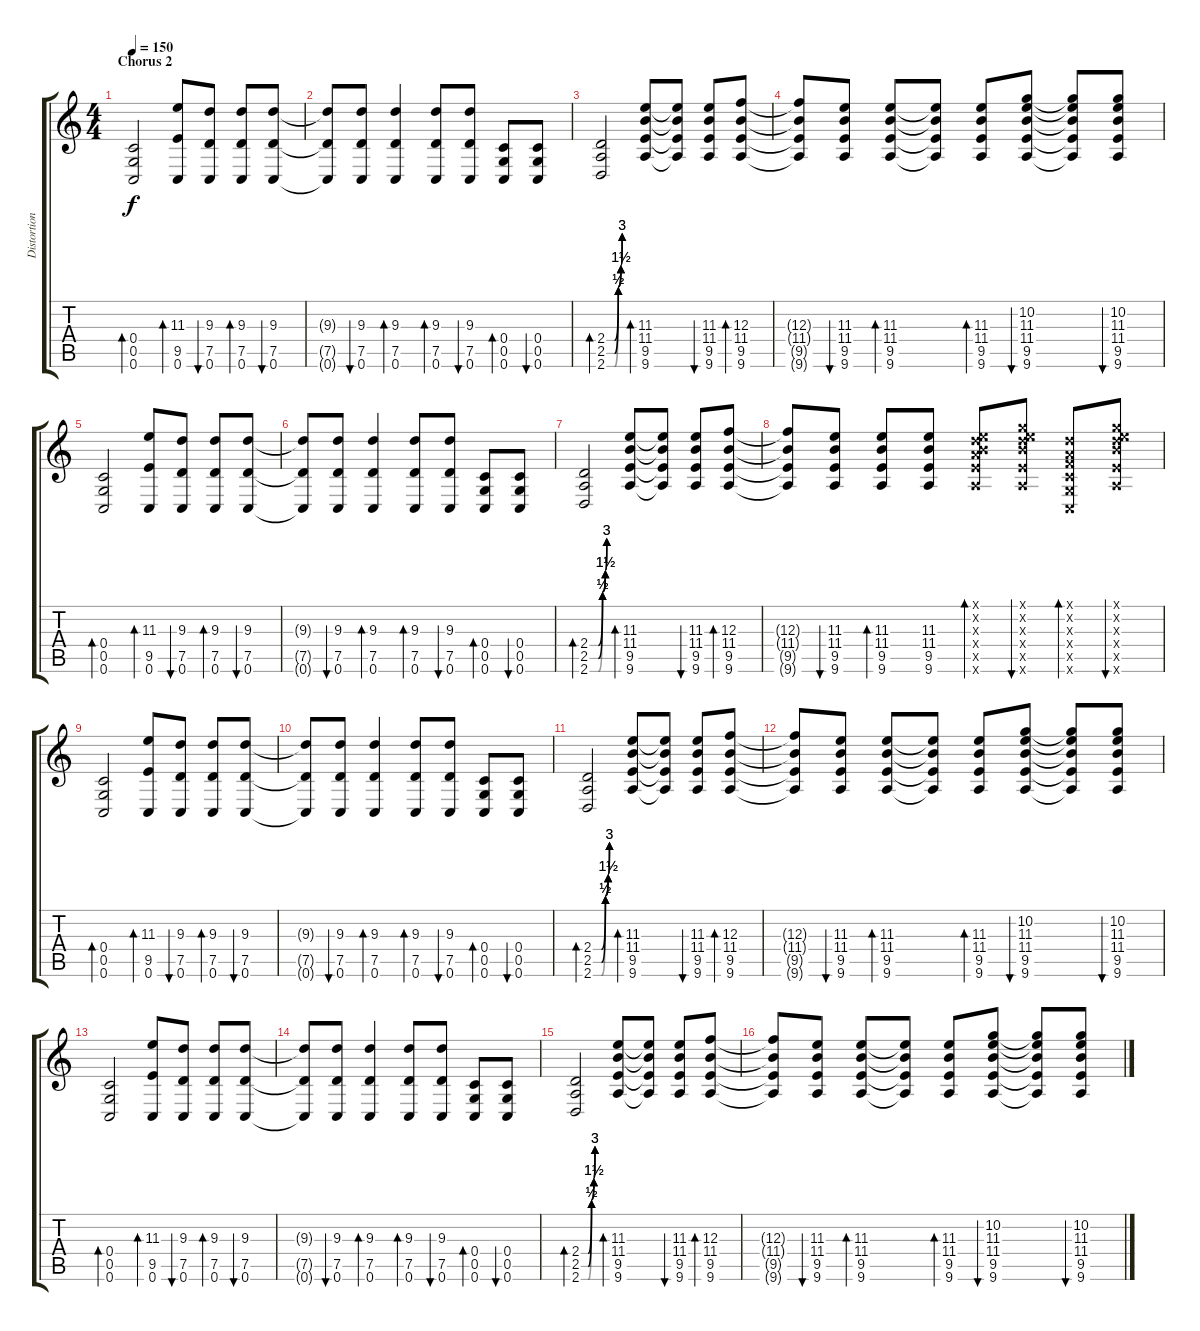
\track ("Distortion Guitar 2" "Distortion") {instrument distortionguitar}
\staff {score tabs}
\tuning (D4 A3 F3 C3 G2 C2) {hide}
\ts (4 4)
\section ("" "Chorus 2")
\tempo 150
\clef g2
\ks c
(0.4 0.5 0.6).2{bd 60 dy f} (11.3 9.5 0.6).8{bd 60} (9.3 7.5 0.6).8{bu 60} (9.3 7.5 0.6).8{bd 60} (9.3 7.5 0.6).8{bu 60} |
(9.3{t} 7.5{t} 0.6{t}).8 (9.3 7.5 0.6).8{bu 60} (9.3 7.5 0.6).4{bd 60} (9.3 7.5 0.6).8{bd 60} (9.3 7.5 0.6).8{bu 60} (0.4 0.5 0.6).8{bd 60} (0.4 0.5 0.6).8{bu 60} |
(2.4{be (custom 0 0 30 0 45 2 55 6 60 12)} 2.5{be (custom 0 0 30 0 45 2 55 6 60 12)} 2.6{be (custom 0 0 30 0 45 2 55 6 60 12)}).2{bd 60} (11.3 11.4 9.5 9.6).8{bd 60} (11.3{t} 11.4{t} 9.5{t} 9.6{t}).8 (11.3 11.4 9.5 9.6).8{bu 60} (12.3 11.4 9.5 9.6).8{bd 60} |
(12.3{t} 11.4{t} 9.5{t} 9.6{t}).8 (11.3 11.4 9.5 9.6).8{bu 60} (11.3 11.4 9.5 9.6).8{bd 60} (11.3{t} 11.4{t} 9.5{t} 9.6{t}).8 (11.3 11.4 9.5 9.6).8{bd 60} (10.2 11.3 11.4 9.5 9.6).8{bu 60} (10.2{t} 11.3{t} 11.4{t} 9.5{t} 9.6{t}).8 (10.2 11.3 11.4 9.5 9.6).8{bu 60} |
(0.4 0.5 0.6).2{bd 60} (11.3 9.5 0.6).8{bd 60} (9.3 7.5 0.6).8{bu 60} (9.3 7.5 0.6).8{bd 60} (9.3 7.5 0.6).8{bu 60} |
(9.3{t} 7.5{t} 0.6{t}).8 (9.3 7.5 0.6).8{bu 60} (9.3 7.5 0.6).4{bd 60} (9.3 7.5 0.6).8{bd 60} (9.3 7.5 0.6).8{bu 60} (0.4 0.5 0.6).8{bd 60} (0.4 0.5 0.6).8{bu 60} |
(2.4{be (custom 0 0 30 0 45 2 55 6 60 12)} 2.5{be (custom 0 0 30 0 45 2 55 6 60 12)} 2.6{be (custom 0 0 30 0 45 2 55 6 60 12)}).2{bd 60} (11.3 11.4 9.5 9.6).8{bd 60} (11.3{t} 11.4{t} 9.5{t} 9.6{t}).8 (11.3 11.4 9.5 9.6).8{bu 60} (12.3 11.4 9.5 9.6).8{bd 60} |
(12.3{t} 11.4{t} 9.5{t} 9.6{t}).8 (11.3 11.4 9.5 9.6).8{bu 60} (11.3 11.4 9.5 9.6).8{bd 60} (11.3 11.4 9.5 9.6).8 (0.1{x} 0.2{x} 11.3{x} 11.4{x} 9.5{x} 9.6{x}).8{bd 60} (0.1{x} 10.2{x} 11.3{x} 11.4{x} 9.5{x} 9.6{x}).8{bu 60} (0.1{x} 0.2{x} 0.3{x} 0.4{x} 0.5{x} 0.6{x}).8{bd 60} (0.1{x} 10.2{x} 11.3{x} 11.4{x} 9.5{x} 9.6{x}).8{bu 60} |
(0.4 0.5 0.6).2{bd 60} (11.3 9.5 0.6).8{bd 60} (9.3 7.5 0.6).8{bu 60} (9.3 7.5 0.6).8{bd 60} (9.3 7.5 0.6).8{bu 60} |
(9.3{t} 7.5{t} 0.6{t}).8 (9.3 7.5 0.6).8{bu 60} (9.3 7.5 0.6).4{bd 60} (9.3 7.5 0.6).8{bd 60} (9.3 7.5 0.6).8{bu 60} (0.4 0.5 0.6).8{bd 60} (0.4 0.5 0.6).8{bu 60} |
(2.4{be (custom 0 0 30 0 45 2 55 6 60 12)} 2.5{be (custom 0 0 30 0 45 2 55 6 60 12)} 2.6{be (custom 0 0 30 0 45 2 55 6 60 12)}).2{bd 60} (11.3 11.4 9.5 9.6).8{bd 60} (11.3{t} 11.4{t} 9.5{t} 9.6{t}).8 (11.3 11.4 9.5 9.6).8{bu 60} (12.3 11.4 9.5 9.6).8{bd 60} |
(12.3{t} 11.4{t} 9.5{t} 9.6{t}).8 (11.3 11.4 9.5 9.6).8{bu 60} (11.3 11.4 9.5 9.6).8{bd 60} (11.3{t} 11.4{t} 9.5{t} 9.6{t}).8 (11.3 11.4 9.5 9.6).8{bd 60} (10.2 11.3 11.4 9.5 9.6).8{bu 60} (10.2{t} 11.3{t} 11.4{t} 9.5{t} 9.6{t}).8 (10.2 11.3 11.4 9.5 9.6).8{bu 60} |
(0.4 0.5 0.6).2{bd 60} (11.3 9.5 0.6).8{bd 60} (9.3 7.5 0.6).8{bu 60} (9.3 7.5 0.6).8{bd 60} (9.3 7.5 0.6).8{bu 60} |
(9.3{t} 7.5{t} 0.6{t}).8 (9.3 7.5 0.6).8{bu 60} (9.3 7.5 0.6).4{bd 60} (9.3 7.5 0.6).8{bd 60} (9.3 7.5 0.6).8{bu 60} (0.4 0.5 0.6).8{bd 60} (0.4 0.5 0.6).8{bu 60} |
(2.4{be (custom 0 0 30 0 45 2 55 6 60 12)} 2.5{be (custom 0 0 30 0 45 2 55 6 60 12)} 2.6{be (custom 0 0 30 0 45 2 55 6 60 12)}).2{bd 60} (11.3 11.4 9.5 9.6).8{bd 60} (11.3{t} 11.4{t} 9.5{t} 9.6{t}).8 (11.3 11.4 9.5 9.6).8{bu 60} (12.3 11.4 9.5 9.6).8{bd 60} |
(12.3{t} 11.4{t} 9.5{t} 9.6{t}).8 (11.3 11.4 9.5 9.6).8{bu 60} (11.3 11.4 9.5 9.6).8{bd 60} (11.3{t} 11.4{t} 9.5{t} 9.6{t}).8 (11.3 11.4 9.5 9.6).8{bd 60} (10.2 11.3 11.4 9.5 9.6).8{bu 60} (10.2{t} 11.3{t} 11.4{t} 9.5{t} 9.6{t}).8 (10.2 11.3 11.4 9.5 9.6).8{bu 60}
